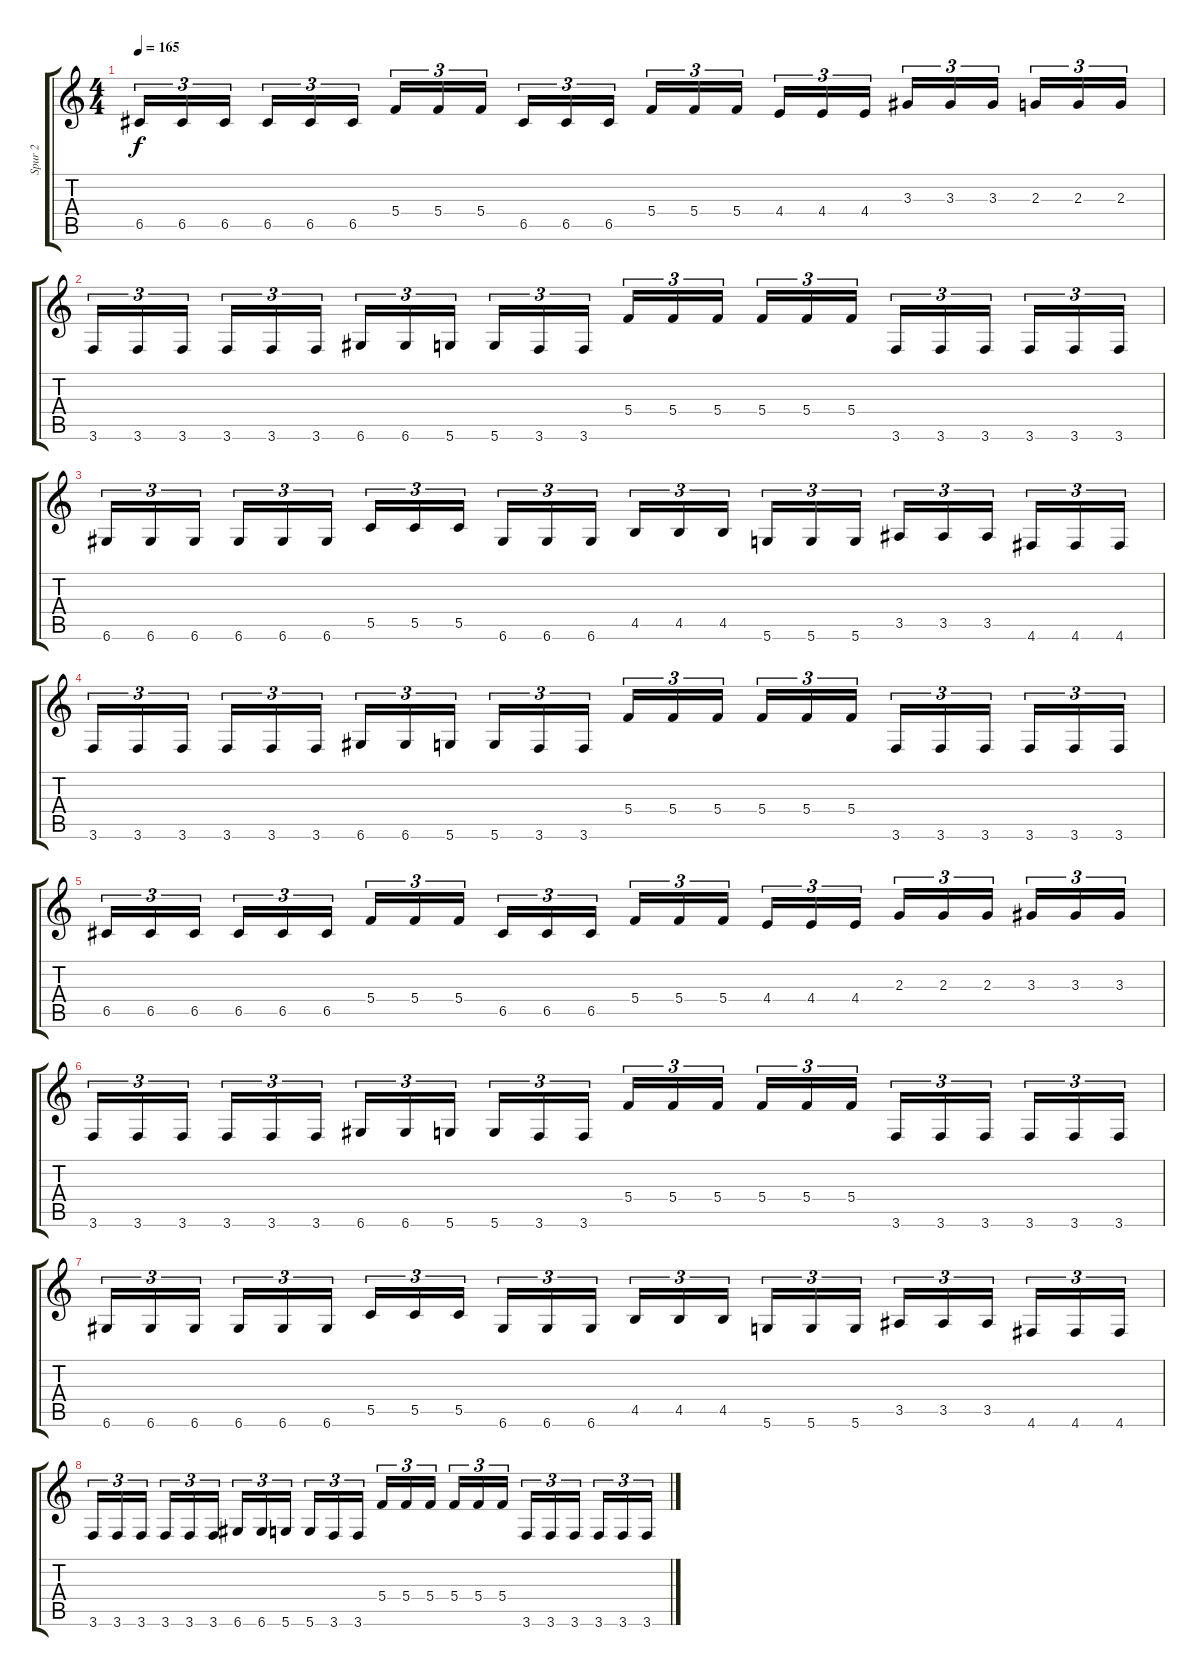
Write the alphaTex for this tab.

\track ("Spur 2" "Spur 2") {instrument distortionguitar}
\staff {score tabs}
\tuning (D4 A3 F3 C3 G2 D2) {hide}
\ts (4 4)
\tempo 165
\clef g2
\ks c
6.5.16{tu (3 2) dy f} 6.5.16{tu (3 2)} 6.5.16{tu (3 2) beam splitsecondary} 6.5.16{tu (3 2)} 6.5.16{tu (3 2)} 6.5.16{tu (3 2)} 5.4.16{tu (3 2)} 5.4.16{tu (3 2)} 5.4.16{tu (3 2) beam splitsecondary} 6.5.16{tu (3 2)} 6.5.16{tu (3 2)} 6.5.16{tu (3 2)} 5.4.16{tu (3 2)} 5.4.16{tu (3 2)} 5.4.16{tu (3 2) beam splitsecondary} 4.4.16{tu (3 2)} 4.4.16{tu (3 2)} 4.4.16{tu (3 2)} 3.3.16{tu (3 2)} 3.3.16{tu (3 2)} 3.3.16{tu (3 2) beam splitsecondary} 2.3.16{tu (3 2)} 2.3.16{tu (3 2)} 2.3.16{tu (3 2)} |
3.6.16{tu (3 2)} 3.6.16{tu (3 2)} 3.6.16{tu (3 2) beam splitsecondary} 3.6.16{tu (3 2)} 3.6.16{tu (3 2)} 3.6.16{tu (3 2)} 6.6.16{tu (3 2)} 6.6.16{tu (3 2)} 5.6.16{tu (3 2) beam splitsecondary} 5.6.16{tu (3 2)} 3.6.16{tu (3 2)} 3.6.16{tu (3 2)} 5.4.16{tu (3 2)} 5.4.16{tu (3 2)} 5.4.16{tu (3 2) beam splitsecondary} 5.4.16{tu (3 2)} 5.4.16{tu (3 2)} 5.4.16{tu (3 2)} 3.6.16{tu (3 2)} 3.6.16{tu (3 2)} 3.6.16{tu (3 2) beam splitsecondary} 3.6.16{tu (3 2)} 3.6.16{tu (3 2)} 3.6.16{tu (3 2)} |
6.6.16{tu (3 2)} 6.6.16{tu (3 2)} 6.6.16{tu (3 2) beam splitsecondary} 6.6.16{tu (3 2)} 6.6.16{tu (3 2)} 6.6.16{tu (3 2)} 5.5.16{tu (3 2)} 5.5.16{tu (3 2)} 5.5.16{tu (3 2) beam splitsecondary} 6.6.16{tu (3 2)} 6.6.16{tu (3 2)} 6.6.16{tu (3 2)} 4.5.16{tu (3 2)} 4.5.16{tu (3 2)} 4.5.16{tu (3 2) beam splitsecondary} 5.6.16{tu (3 2)} 5.6.16{tu (3 2)} 5.6.16{tu (3 2)} 3.5.16{tu (3 2)} 3.5.16{tu (3 2)} 3.5.16{tu (3 2) beam splitsecondary} 4.6.16{tu (3 2)} 4.6.16{tu (3 2)} 4.6.16{tu (3 2)} |
3.6.16{tu (3 2)} 3.6.16{tu (3 2)} 3.6.16{tu (3 2) beam splitsecondary} 3.6.16{tu (3 2)} 3.6.16{tu (3 2)} 3.6.16{tu (3 2)} 6.6.16{tu (3 2)} 6.6.16{tu (3 2)} 5.6.16{tu (3 2) beam splitsecondary} 5.6.16{tu (3 2)} 3.6.16{tu (3 2)} 3.6.16{tu (3 2)} 5.4.16{tu (3 2)} 5.4.16{tu (3 2)} 5.4.16{tu (3 2) beam splitsecondary} 5.4.16{tu (3 2)} 5.4.16{tu (3 2)} 5.4.16{tu (3 2)} 3.6.16{tu (3 2)} 3.6.16{tu (3 2)} 3.6.16{tu (3 2) beam splitsecondary} 3.6.16{tu (3 2)} 3.6.16{tu (3 2)} 3.6.16{tu (3 2)} |
6.5.16{tu (3 2)} 6.5.16{tu (3 2)} 6.5.16{tu (3 2) beam splitsecondary} 6.5.16{tu (3 2)} 6.5.16{tu (3 2)} 6.5.16{tu (3 2)} 5.4.16{tu (3 2)} 5.4.16{tu (3 2)} 5.4.16{tu (3 2) beam splitsecondary} 6.5.16{tu (3 2)} 6.5.16{tu (3 2)} 6.5.16{tu (3 2)} 5.4.16{tu (3 2)} 5.4.16{tu (3 2)} 5.4.16{tu (3 2) beam splitsecondary} 4.4.16{tu (3 2)} 4.4.16{tu (3 2)} 4.4.16{tu (3 2)} 2.3.16{tu (3 2)} 2.3.16{tu (3 2)} 2.3.16{tu (3 2) beam splitsecondary} 3.3.16{tu (3 2)} 3.3.16{tu (3 2)} 3.3.16{tu (3 2)} |
3.6.16{tu (3 2)} 3.6.16{tu (3 2)} 3.6.16{tu (3 2) beam splitsecondary} 3.6.16{tu (3 2)} 3.6.16{tu (3 2)} 3.6.16{tu (3 2)} 6.6.16{tu (3 2)} 6.6.16{tu (3 2)} 5.6.16{tu (3 2) beam splitsecondary} 5.6.16{tu (3 2)} 3.6.16{tu (3 2)} 3.6.16{tu (3 2)} 5.4.16{tu (3 2)} 5.4.16{tu (3 2)} 5.4.16{tu (3 2) beam splitsecondary} 5.4.16{tu (3 2)} 5.4.16{tu (3 2)} 5.4.16{tu (3 2)} 3.6.16{tu (3 2)} 3.6.16{tu (3 2)} 3.6.16{tu (3 2) beam splitsecondary} 3.6.16{tu (3 2)} 3.6.16{tu (3 2)} 3.6.16{tu (3 2)} |
6.6.16{tu (3 2)} 6.6.16{tu (3 2)} 6.6.16{tu (3 2) beam splitsecondary} 6.6.16{tu (3 2)} 6.6.16{tu (3 2)} 6.6.16{tu (3 2)} 5.5.16{tu (3 2)} 5.5.16{tu (3 2)} 5.5.16{tu (3 2) beam splitsecondary} 6.6.16{tu (3 2)} 6.6.16{tu (3 2)} 6.6.16{tu (3 2)} 4.5.16{tu (3 2)} 4.5.16{tu (3 2)} 4.5.16{tu (3 2) beam splitsecondary} 5.6.16{tu (3 2)} 5.6.16{tu (3 2)} 5.6.16{tu (3 2)} 3.5.16{tu (3 2)} 3.5.16{tu (3 2)} 3.5.16{tu (3 2) beam splitsecondary} 4.6.16{tu (3 2)} 4.6.16{tu (3 2)} 4.6.16{tu (3 2)} |
3.6.16{tu (3 2)} 3.6.16{tu (3 2)} 3.6.16{tu (3 2) beam splitsecondary} 3.6.16{tu (3 2)} 3.6.16{tu (3 2)} 3.6.16{tu (3 2)} 6.6.16{tu (3 2)} 6.6.16{tu (3 2)} 5.6.16{tu (3 2) beam splitsecondary} 5.6.16{tu (3 2)} 3.6.16{tu (3 2)} 3.6.16{tu (3 2)} 5.4.16{tu (3 2)} 5.4.16{tu (3 2)} 5.4.16{tu (3 2) beam splitsecondary} 5.4.16{tu (3 2)} 5.4.16{tu (3 2)} 5.4.16{tu (3 2)} 3.6.16{tu (3 2)} 3.6.16{tu (3 2)} 3.6.16{tu (3 2) beam splitsecondary} 3.6.16{tu (3 2)} 3.6.16{tu (3 2)} 3.6.16{tu (3 2)}
